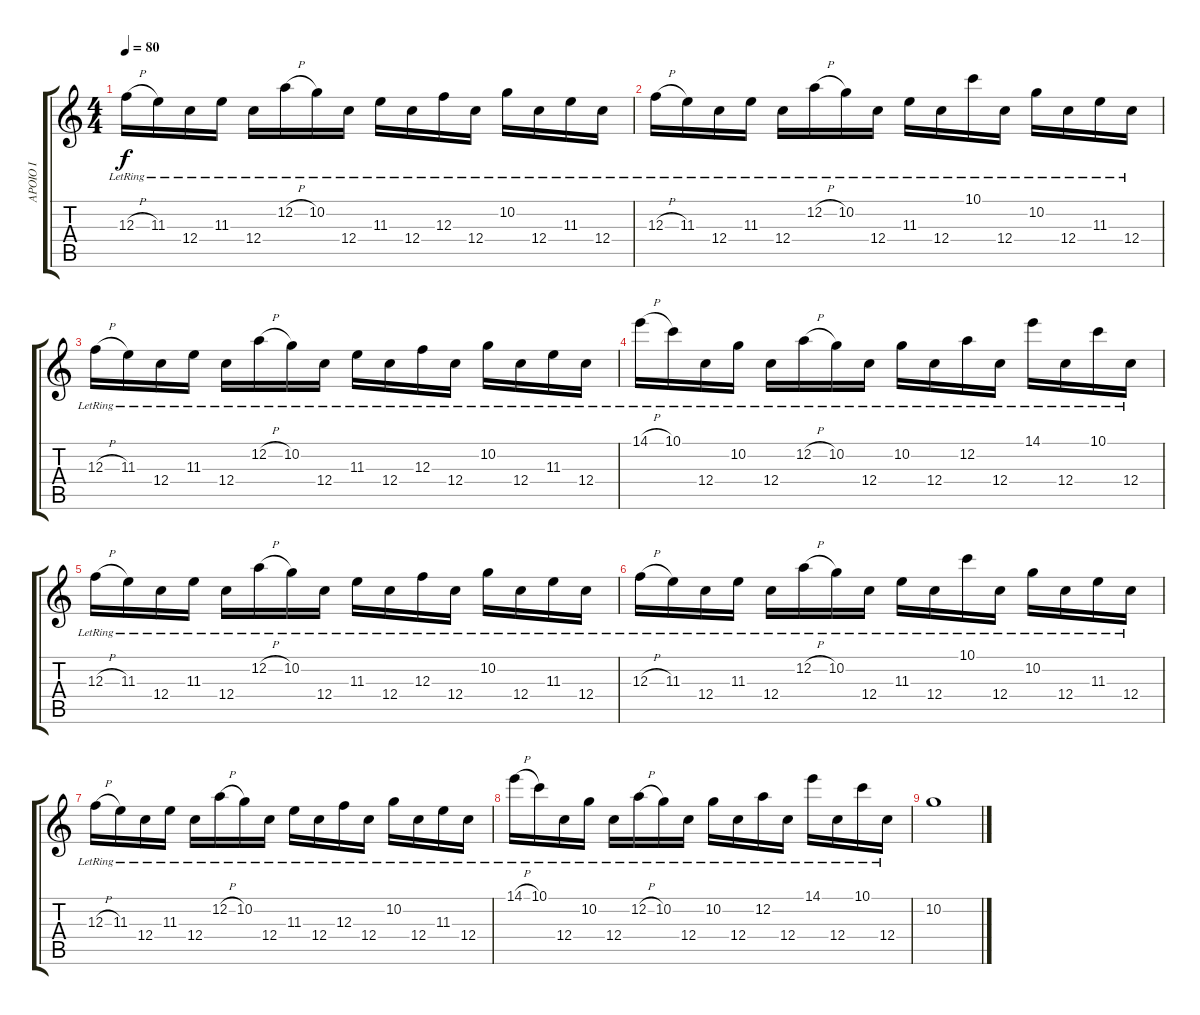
\track ("APOIO I" "APOIO I") {instrument electricguitarclean}
\staff {score tabs}
\tuning (D4 A3 F3 C3 G2 C2) {hide}
\ts (4 4)
\section ("" "")
\tempo 80
\clef g2
\ks c
12.3{h lr}.16{dy f} 11.3{lr}.16 12.4{lr}.16 11.3{lr}.16 12.4{lr}.16 12.2{h lr}.16 10.2{lr}.16 12.4{lr}.16 11.3{lr}.16 12.4{lr}.16 12.3{lr}.16 12.4{lr}.16 10.2{lr}.16 12.4{lr}.16 11.3{lr}.16 12.4{lr}.16 |
12.3{h lr}.16 11.3{lr}.16 12.4{lr}.16 11.3{lr}.16 12.4{lr}.16 12.2{h lr}.16 10.2{lr}.16 12.4{lr}.16 11.3{lr}.16 12.4{lr}.16 10.1{lr}.16 12.4{lr}.16 10.2{lr}.16 12.4{lr}.16 11.3{lr}.16 12.4{lr}.16 |
12.3{h lr}.16 11.3{lr}.16 12.4{lr}.16 11.3{lr}.16 12.4{lr}.16 12.2{h lr}.16 10.2{lr}.16 12.4{lr}.16 11.3{lr}.16 12.4{lr}.16 12.3{lr}.16 12.4{lr}.16 10.2{lr}.16 12.4{lr}.16 11.3{lr}.16 12.4{lr}.16 |
14.1{h lr}.16 10.1{lr}.16 12.4{lr}.16 10.2{lr}.16 12.4{lr}.16 12.2{h lr}.16 10.2{lr}.16 12.4{lr}.16 10.2{lr}.16 12.4{lr}.16 12.2{lr}.16 12.4{lr}.16 14.1{lr}.16 12.4{lr}.16 10.1{lr}.16 12.4{lr}.16 |
12.3{h lr}.16 11.3{lr}.16 12.4{lr}.16 11.3{lr}.16 12.4{lr}.16 12.2{h lr}.16 10.2{lr}.16 12.4{lr}.16 11.3{lr}.16 12.4{lr}.16 12.3{lr}.16 12.4{lr}.16 10.2{lr}.16 12.4{lr}.16 11.3{lr}.16 12.4{lr}.16 |
12.3{h lr}.16 11.3{lr}.16 12.4{lr}.16 11.3{lr}.16 12.4{lr}.16 12.2{h lr}.16 10.2{lr}.16 12.4{lr}.16 11.3{lr}.16 12.4{lr}.16 10.1{lr}.16 12.4{lr}.16 10.2{lr}.16 12.4{lr}.16 11.3{lr}.16 12.4{lr}.16 |
12.3{h lr}.16 11.3{lr}.16 12.4{lr}.16 11.3{lr}.16 12.4{lr}.16 12.2{h lr}.16 10.2{lr}.16 12.4{lr}.16 11.3{lr}.16 12.4{lr}.16 12.3{lr}.16 12.4{lr}.16 10.2{lr}.16 12.4{lr}.16 11.3{lr}.16 12.4{lr}.16 |
14.1{h lr}.16 10.1{lr}.16 12.4{lr}.16 10.2{lr}.16 12.4{lr}.16 12.2{h lr}.16 10.2{lr}.16 12.4{lr}.16 10.2{lr}.16 12.4{lr}.16 12.2{lr}.16 12.4{lr}.16 14.1{lr}.16 12.4{lr}.16 10.1{lr}.16 12.4{lr}.16 |
10.2.1{volume 0}
